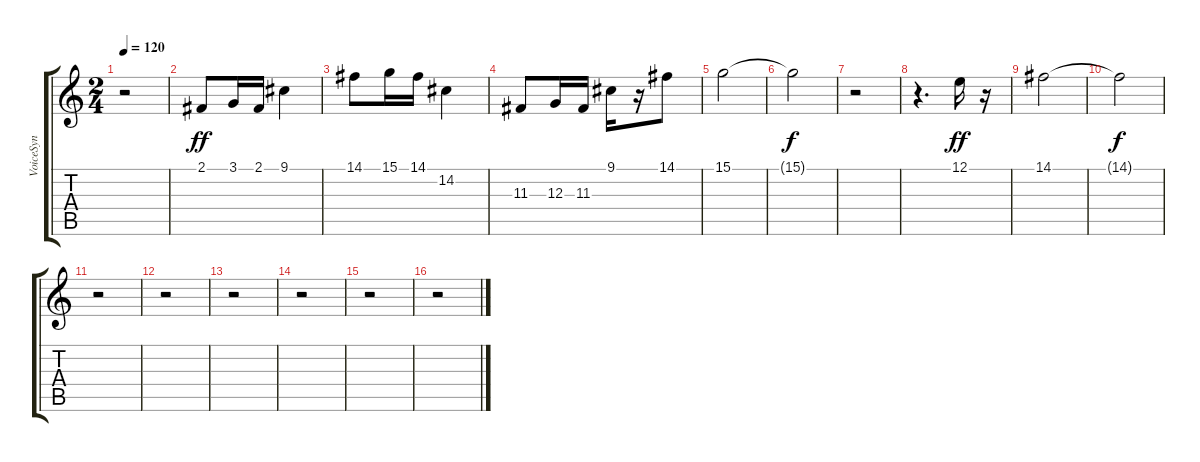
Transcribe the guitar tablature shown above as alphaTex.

\track ("VoiceSyn" "VoiceSyn") {instrument synthvoice}
\staff {score tabs}
\tuning (E4 B3 G3 D3 A2 E2) {hide}
\ts (2 4)
\tempo 120
\clef g2
\ks c
r.2{dy f} |
2.1.8{dy ff} 3.1.16 2.1.16 9.1.4 |
14.1.8 15.1.16 14.1.16 14.2.4 |
11.3.8 12.3.16 11.3.16 9.1.16 r.16 14.1.8 |
15.1.2 |
15.1{t}.2{dy f} |
r.2 |
r.4{d} 12.1.16{dy ff} r.16 |
14.1.2 |
14.1{t}.2{dy f} |
r.2 |
r.2 |
r.2 |
r.2 |
r.2 |
r.2
